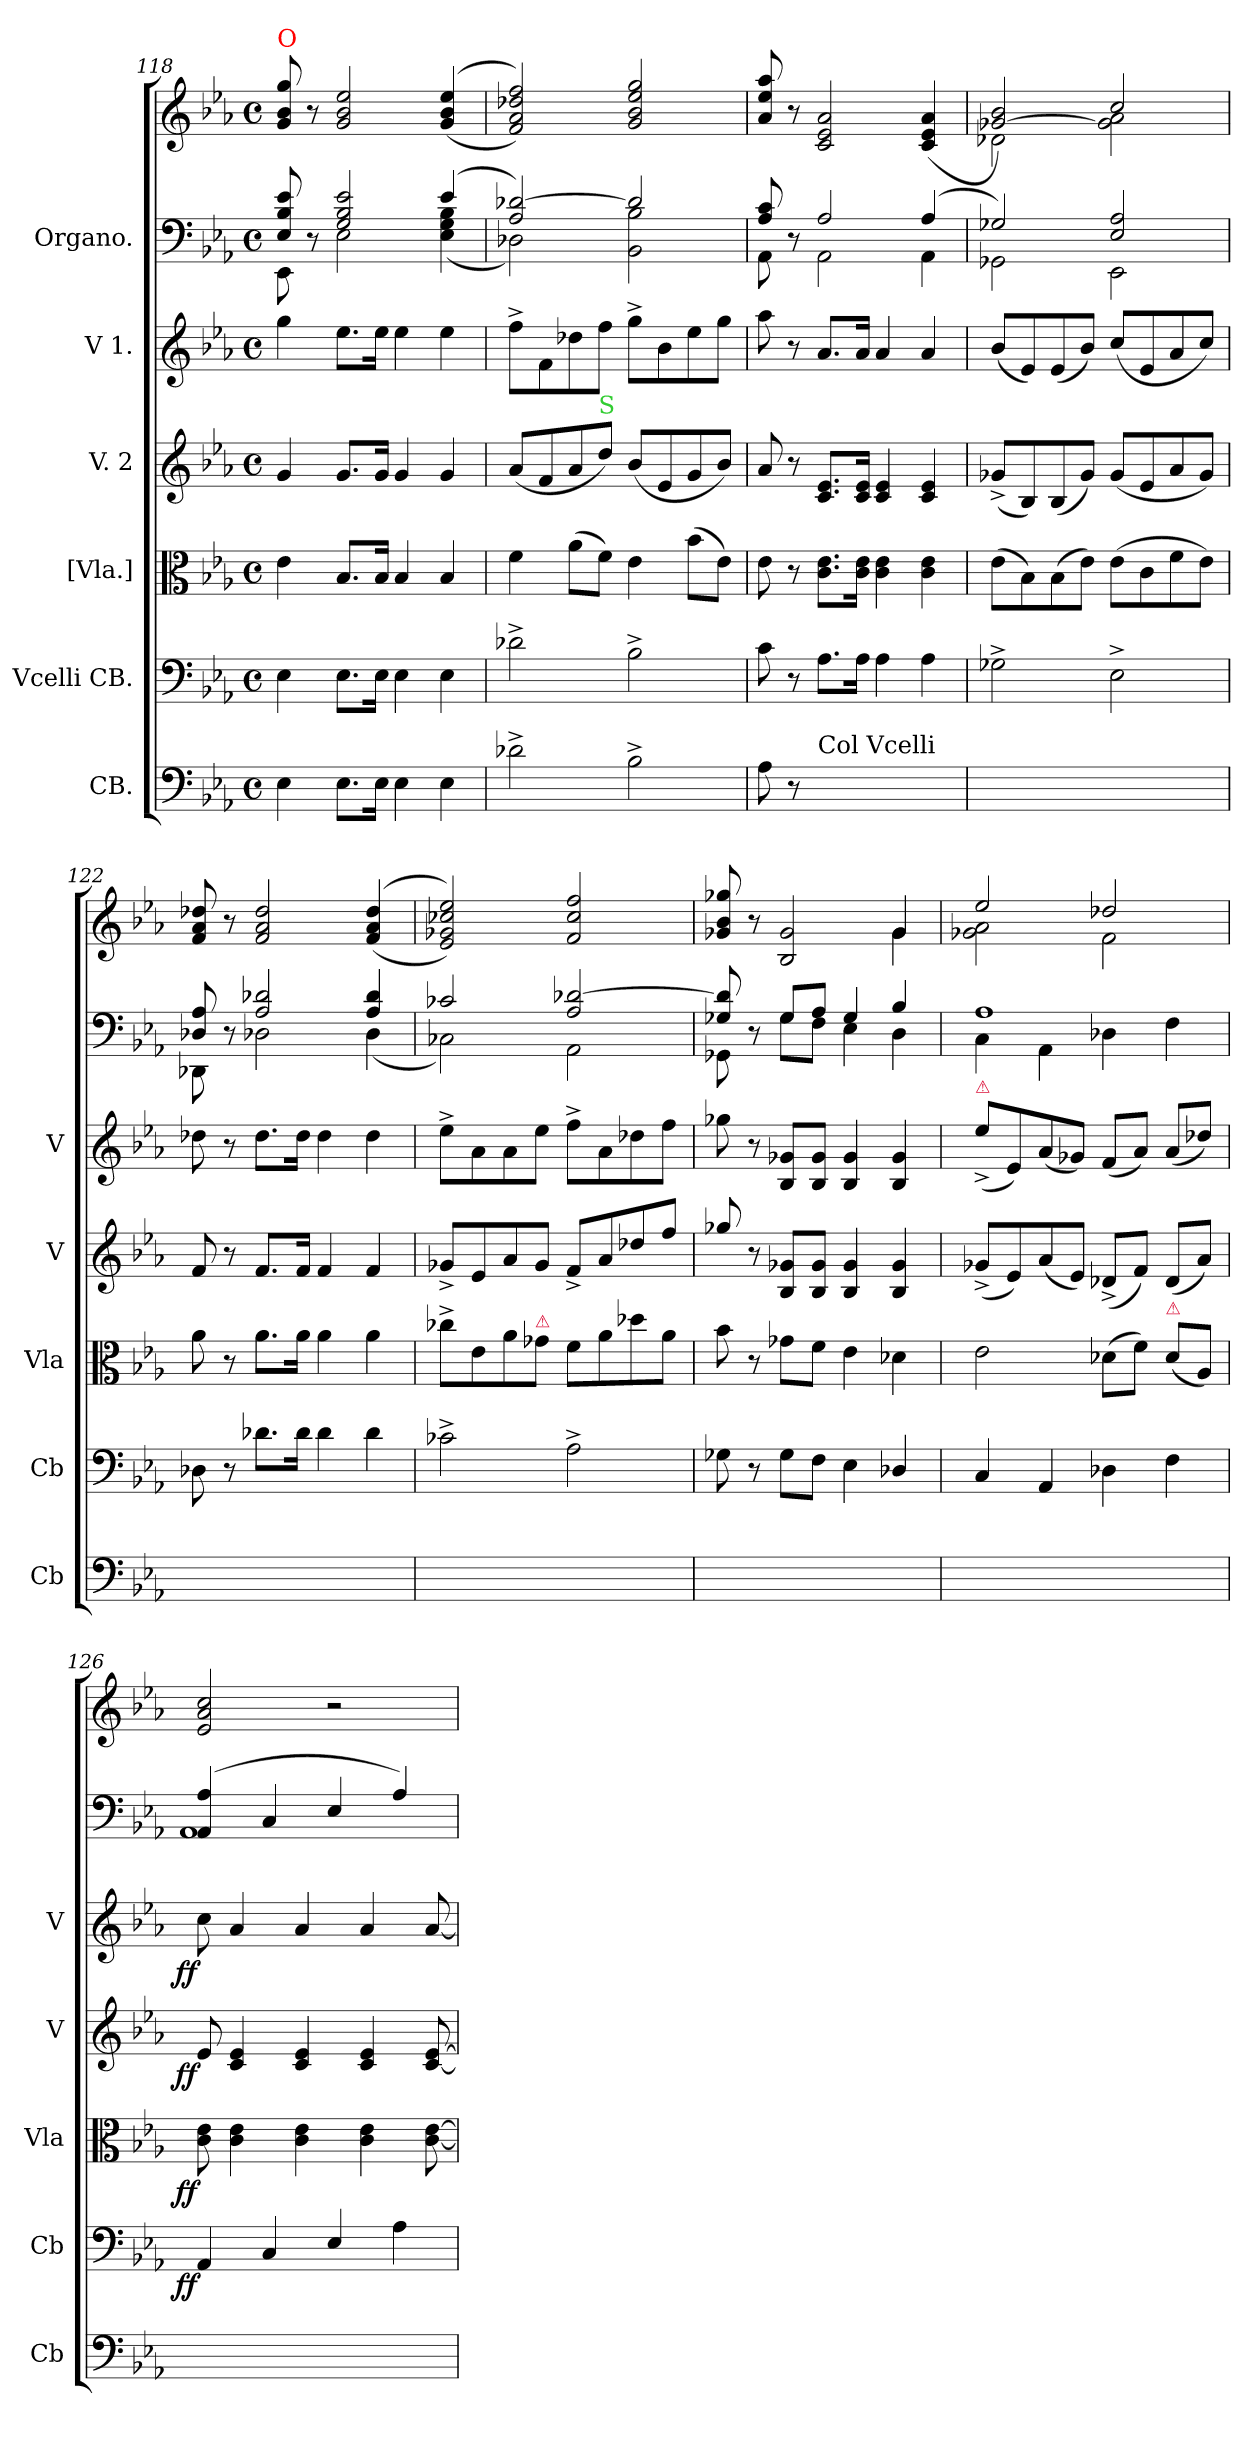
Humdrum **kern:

**kern	**kern	**dynam	**kern	**dynam	**kern	**dynam	**kern	**dynam	**kern	**kern
*part6	*part5	*part5	*part4	*part4	*part3	*part3	*part2	*part2	*part1	*part1
*staff7	*staff6	*staff6	*staff5	*staff5	*staff4	*staff4	*staff3	*staff3	*staff2	*staff1
*I"CB.	*I"Vcelli CB.	*	*I"[Vla.]	*	*I"V. 2	*	*I"V 1.	*	*I"Organo.	*
*I'Cb	*I'Cb	*	*I'Vla	*	*I'V	*	*I'V	*	*	*
*clefF4	*clefF4	*	*clefC3	*	*clefG2	*	*clefG2	*	*clefF4	*clefG2
*k[b-e-a-]	*k[b-e-a-]	*	*k[b-e-a-]	*	*k[b-e-a-]	*	*k[b-e-a-]	*	*k[b-e-a-]	*k[b-e-a-]
*M4/4	*M4/4	*	*M4/4	*	*M4/4	*	*M4/4	*	*M4/4	*M4/4
*met(c)	*met(c)	*	*met(c)	*	*met(c)	*	*met(c)	*	*met(c)	*met(c)
=118	=118	=118	=118	=118	=118	=118	=118	=118	=118	=118
*	*	*	*	*	*	*	*	*	*^	*
!	!	!	!	!	!	!	!	!	!	!	!LO:TX:a:color=red:t=O
4E-\	4E-\	.	4e-\	.	4g/	.	4gg\	.	8E-/ 8B-/ 8e-/	8EE-\	8g/ 8b-/ 8gg/
.	.	.	.	.	.	.	.	.	8r	8ryy	8r
8.E-\L	8.E-\L	.	8.B-/L	.	8.g/L	.	8.ee-\L	.	2G/ 2B-/ 2e-/	2E-\	2g/ 2b-/ 2ee-/
16E-\Jk	16E-\Jk	.	16B-/Jk	.	16g/Jk	.	16ee-\Jk	.	.	.	.
4E-\	4E-\	.	4B-/	.	4g/	.	4ee-\	.	.	.	.
4E-\	4E-\	.	4B-/	.	4g/	.	4ee-\	.	(4e-/	(4E-\ 4G\ 4B-\	(>(<4g/ 4b-/ 4ee-/
=119	=119	=119	=119	=119	=119	=119	=119	=119	=119	=119	=119
2d-X^\	2d-X^\	.	4f\	.	(8a-/L	.	8ff^\L	.	2A-/ [2d-X/)	2D-X\)	2f/ 2a-/ 2dd-X/ 2ff/))
.	.	.	.	.	8f/	.	8f\	.	.	.	.
.	.	.	(8a-\L	.	8a-/	.	8dd-X\	.	.	.	.
!	!	!	!	!	!LO:TX:a:color=limegreen:t=S	!	!	!	!	!	!
.	.	.	8f\J)	.	8dd/J)	.	8ff\J	.	.	.	.
2B-^\	2B-^\	.	4e-\	.	(8b-/L	.	8gg^\L	.	2d-/]	2BB-\ 2B-\	2g/ 2b-/ 2ee-/ 2gg/
.	.	.	.	.	8e-/	.	8b-\	.	.	.	.
.	.	.	(8b-\L	.	8g/	.	8ee-\	.	.	.	.
.	.	.	8e-\J)	.	8b-/J)	.	8gg\J	.	.	.	.
=120	=120	=120	=120	=120	=120	=120	=120	=120	=120	=120	=120
8A-\	8c\	.	8e-\	.	8a-/	.	8aa-\	.	8A-/ 8c/	8AA-\	8a-/ 8ee-/ 8aa-/
8r	8r	.	8r	.	8r	.	8r	.	8r	8ryy	8r
!LO:TX:a:t=Col Vcelli	!	!	!	!	!	!	!	!	!	!	!
8.A-\Lyy	8.A-\L	.	8.c\ 8.e-\L	.	8.c/ 8.e-/L	.	8.a-/L	.	2A-/	2AA-\	2c/ 2e-/ 2a-/
16A-\Jkyy	16A-\Jk	.	16c\ 16e-\Jk	.	16c/ 16e-/Jk	.	16a-/Jk	.	.	.	.
4A-\yy	4A-\	.	4c\ 4e-\	.	4c/ 4e-/	.	4a-/	.	.	.	.
4A-\yy	4A-\	.	4c\ 4e-\	.	4c/ 4e-/	.	4a-/	.	(4A-/	4AA-\	(>4c/ 4e-/ 4a-/
=121	=121	=121	=121	=121	=121	=121	=121	=121	=121	=121	=121
*	*	*	*	*	*	*	*	*	*	*	*^
2G-X^\yy	2G-X^\	.	(8e-\L	.	(8g-X^/L	.	(8b-/L	.	2G-X/)	2GG-X\	[2g-X/ 2b-/)	2d-X\
.	.	.	8B-\)	.	8B-/)	.	8e-/)	.	.	.	.	.
.	.	.	(8B-\	.	(8B-/	.	(8e-/	.	.	.	.	.
.	.	.	8e-\J)	.	8g-/J)	.	8b-/J)	.	.	.	.	.
2E-^\yy	2E-^\	.	(8e-\L	.	(8g-/L	.	(8cc/L	.	2E-/ 2A-/	2EE-\	2cc/	2g-]\ 2a-\
.	.	.	8c\	.	8e-/	.	8e-/	.	.	.	.	.
.	.	.	8f\	.	8a-/	.	8a-/	.	.	.	.	.
.	.	.	8e-\J)	.	8g-/J)	.	8cc/J)	.	.	.	.	.
*	*	*	*	*	*	*	*	*	*	*	*v	*v
=122	=122	=122	=122	=122	=122	=122	=122	=122	=122	=122	=122
8D-X\yy	8D-X\	.	8a-\	.	8f/	.	8dd-X\	.	8D-X/ 8A-/	8DD-X\	8f/ 8a-/ 8dd-X/
8ryy	8r	.	8r	.	8r	.	8r	.	8r	8ryy	8r
8.d-X\Lyy	8.d-X\L	.	8.a-\L	.	8.f/L	.	8.dd-\L	.	2A-/ 2d-X/	2D-X\	2f/ 2a-/ 2dd-/
16d-\Jkyy	16d-\Jk	.	16a-\Jk	.	16f/Jk	.	16dd-\Jk	.	.	.	.
4d-\yy	4d-\	.	4a-\	.	4f/	.	4dd-\	.	.	.	.
4d-\yy	4d-\	.	4a-\	.	4f/	.	4dd-\	.	4A-/ 4d-/	(4D-\	(<(>4f/ 4a-/ 4dd-/
=123	=123	=123	=123	=123	=123	=123	=123	=123	=123	=123	=123
2c-X^\yy	2c-X^\	.	8cc-X^\L	.	8g-X^/L	.	8ee-^\L	.	2c-X/	2C-X\)	2e-/ 2g-X/ 2cc-X/ 2ee-/))
.	.	.	8e-\	.	8e-/	.	8a-\	.	.	.	.
.	.	.	8a-\	.	8a-/	.	8a-\	.	.	.	.
!	!	!	!LO:TX:a:color=crimson:t=⚠	!	!	!	!	!	!	!	!
.	.	.	8g-X\J	.	8g-/J	.	8ee-\J	.	.	.	.
2A-^\yy	2A-^\	.	8f\L	.	8f^/L	.	8ff^\L	.	2A-/ [2d-X/	2AA-\	2f/ 2cc-/ 2ff/
.	.	.	8a-\	.	8a-/	.	8a-\	.	.	.	.
.	.	.	8dd-X\	.	8dd-X/	.	8dd-X\	.	.	.	.
.	.	.	8a-\J	.	8ff/J	.	8ff\J	.	.	.	.
=124	=124	=124	=124	=124	=124	=124	=124	=124	=124	=124	=124
*	*	*	*	*	*	*	*	*	*	*	*^
8G-X\yy	8G-X\	.	8b-\	.	8gg-X/	.	8gg-X\	.	8G-X/ 8d-]/	8GG-X\	8g-X/ 8b-/ 8gg-X/	2ryy
8ryy	8r	.	8r	.	8r	.	8r	.	8r	8ryy	8r	.
8G-\Lyy	8G-\L	.	8g-X\L	.	8B-/ 8g-X/L	.	8B-/ 8g-X/L	.	8G-/L	8G-\L	2B-/ 2g-/	.
8F\Jyy	8F\J	.	8f\J	.	8B-/ 8g-/J	.	8B-/ 8g-/J	.	8A-/J	8F\J	.	.
4E-\yy	4E-\	.	4e-\	.	4B-/ 4g-/	.	4B-/ 4g-/	.	4G-/	4E-\	.	4ryy
4D-X/yy	4D-X/	.	4d-X\	.	4B-/ 4g-/	.	4B-/ 4g-/	.	4B-/	4D\	4g-/	4g-\
=125	=125	=125	=125	=125	=125	=125	=125	=125	=125	=125	=125	=125
!	!	!	!	!	!	!	!LO:TX:a:color=crimson:t=⚠	!	!	!	!	!
4C/yy	4C/	.	2e-\	.	(8g-X^/L	.	(8ee-^>\L	.	1A-	4C\	2ee-/	2g-X\ 2a-\
.	.	.	.	.	8e-/)	.	8e-/)	.	.	.	.	.
4AA-/yy	4AA-/	.	.	.	(8a-/	.	(8a-/	.	.	4AA-\	.	.
.	.	.	.	.	8e-/J)	.	8g-X/J)	.	.	.	.	.
4D-X\yy	4D-X\	.	(8d-X\L	.	(8d-X^/L	.	(8f/L	.	.	4D-X\	2dd-X/	2f\
.	.	.	8f\J)	.	8f/J)	.	8a-/J)	.	.	.	.	.
!	!	!	!LO:TX:a:color=crimson:t=⚠	!	!	!	!	!	!	!	!	!
4F\yy	4F\	.	(8d-\L	.	(8d-/L	.	(8a-/L	.	.	4F\	.	.
.	.	.	8A-/J)	.	8a-/J)	.	8dd-X/J)	.	.	.	.	.
*	*	*	*	*	*	*	*	*	*	*	*v	*v
=126	=126	=126	=126	=126	=126	=126	=126	=126	=126	=126	=126
!	!	!LO:DY:rj	!	!LO:DY:rj	!	!LO:DY:rj	!	!LO:DY:rj	!	!	!
4AA-/yy	4AA-/	ff	8c\ 8e-\	ff	8e-/	ff	8cc\	ff	(4AA-/ 4A-/	1AA-	2e-/ 2a-/ 2cc/
.	.	.	4c\ 4e-\	.	4c/ 4e-/	.	4a-/	.	.	.	.
4C/yy	4C/	.	.	.	.	.	.	.	4C/	.	.
.	.	.	4c\ 4e-\	.	4c/ 4e-/	.	4a-/	.	.	.	.
4E-/yy	4E-/	.	.	.	.	.	.	.	4E-/	.	2r
.	.	.	4c\ 4e-\	.	4c/ 4e-/	.	4a-/	.	.	.	.
4A-\yy	4A-\	.	.	.	.	.	.	.	4A-/)	.	.
.	.	.	[8c\ [8e-\	.	[8c/ [8e-/	.	[8a-/	.	.	.	.
*	*	*	*	*	*	*	*	*	*v	*v	*
=	=	=	=	=	=	=	=	=	=	=
*-	*-	*-	*-	*-	*-	*-	*-	*-	*-	*-
